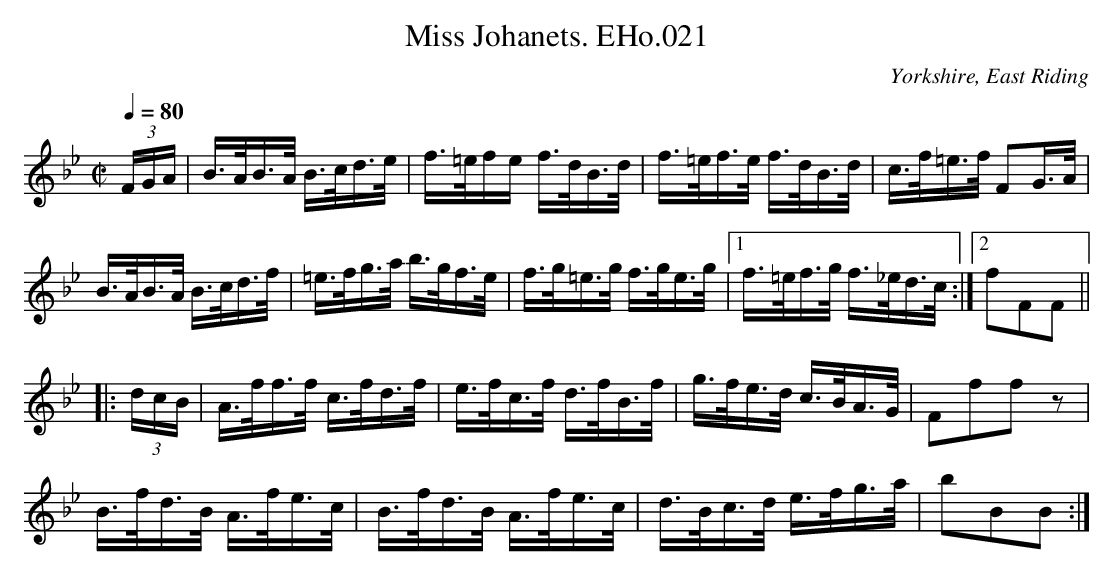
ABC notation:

X:1
T:Miss Johanets. EHo.021
M:C|
L:1/16
Q:1/4=80
O:Yorkshire, East Riding
K:Bb
(3FGA|B>AB>A B>cd>e|f>=efe f>dB>d|f>=ef>e f>dB>d|c>f=e>f F2G>A|
B>AB>A B>cd>f|=e>fg>a b>gf>e|f>g=e>g f>ge>g|1f>=ef>g f>_ed>c:|2f2F2F2||
|:(3dcB|A>ff>f c>fd>f|e>fc>f d>fB>f|g>fe>d c>BA>G|F2f2f2z2|
B>fd>B A>fe>c|B>fd>B A>fe>c|d>Bc>d e>fg>a|b2B2B2:|
